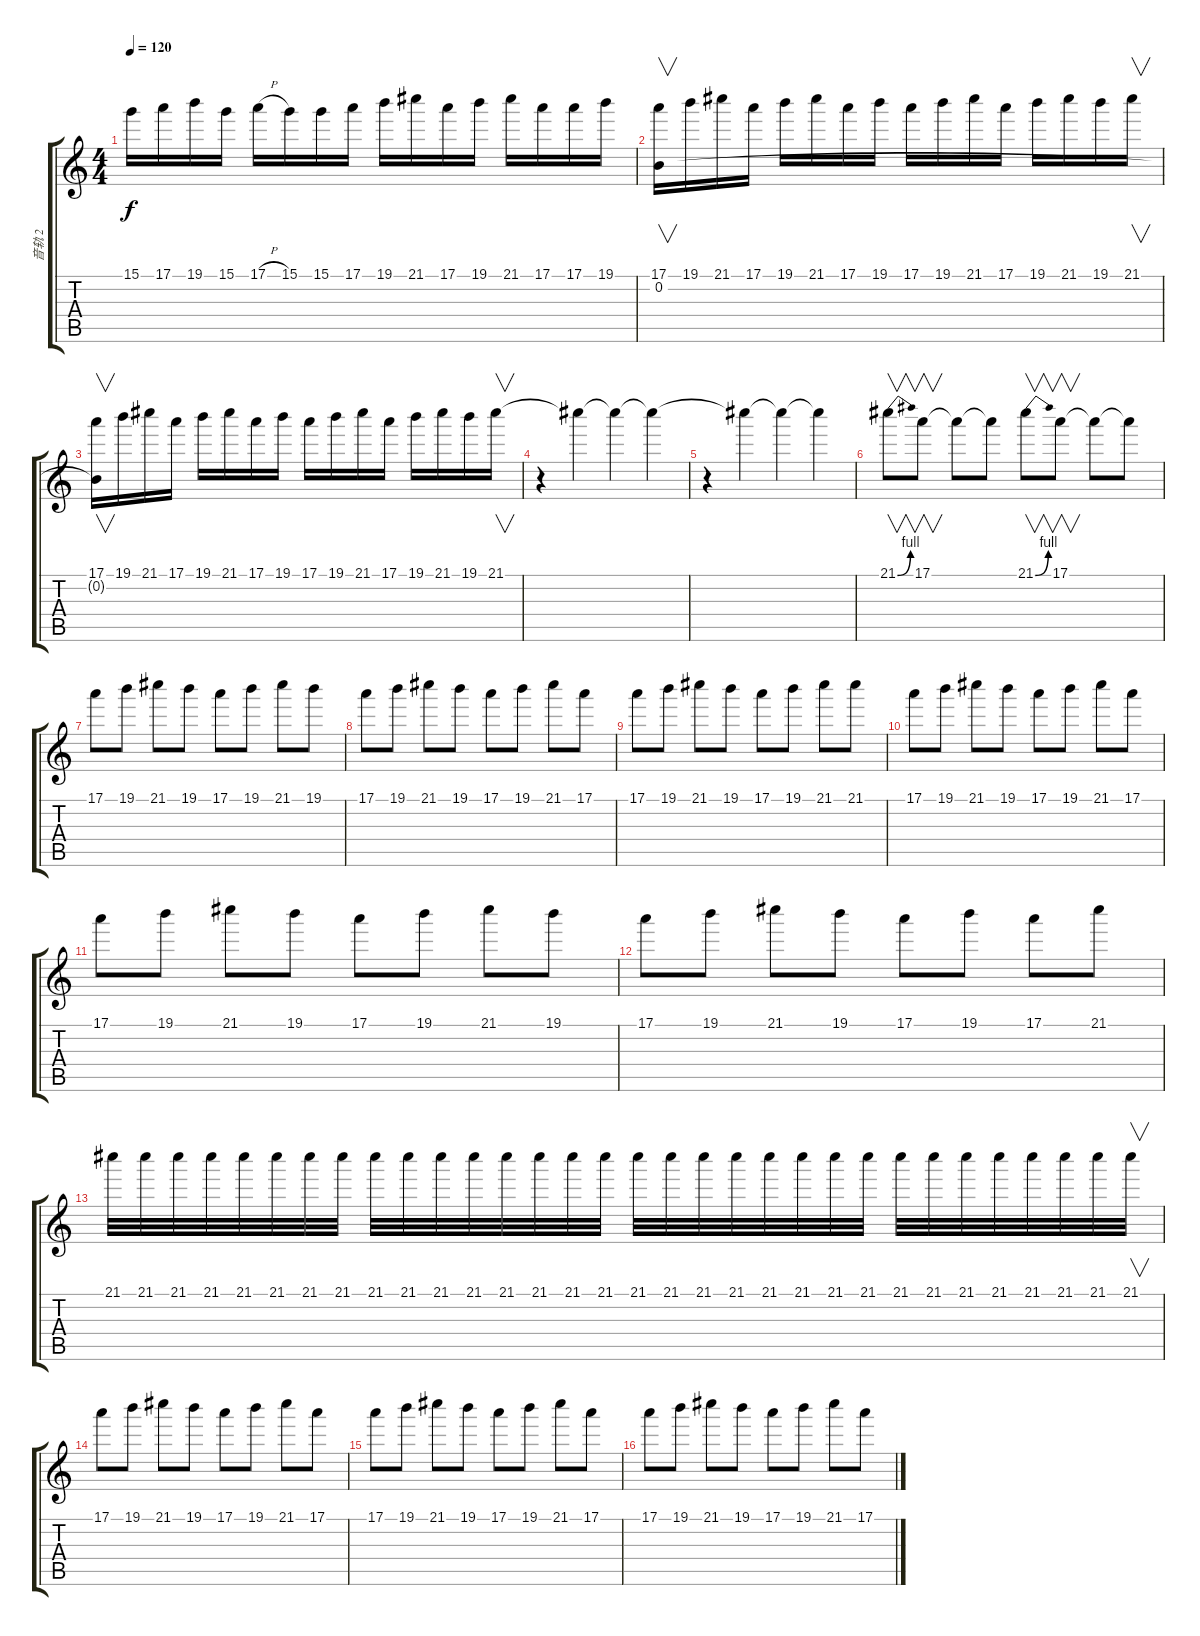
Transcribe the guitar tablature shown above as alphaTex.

\track ("音轨 2" "音轨 2") {instrument overdrivenguitar}
\staff {score tabs}
\tuning (E4 B3 G3 D3 A2 E2) {hide}
\ts (4 4)
\tempo 120
\clef g2
\ks c
15.1.16{dy f} 17.1.16 19.1.16 15.1.16 17.1{h}.16 15.1.16 15.1.16 17.1.16 19.1.16 21.1.16 17.1.16 19.1.16 21.1.16 17.1.16 17.1.16 19.1.16 |
(17.1 0.2).16{v} 19.1.16 21.1.16 17.1.16 19.1.16 21.1.16 17.1.16 19.1.16 17.1.16 19.1.16 21.1.16 17.1.16 19.1.16 21.1.16 19.1.16 21.1.16{v} |
(17.1 0.2{t}).16{v} 19.1.16 21.1.16 17.1.16 19.1.16 21.1.16 17.1.16 19.1.16 17.1.16 19.1.16 21.1.16 17.1.16 19.1.16 21.1.16 19.1.16 21.1.16{v} |
r.4 21.1{t}.4 21.1{t}.4 21.1{t}.4 |
r.4 21.1{t}.4 21.1{t}.4 21.1{t}.4 |
21.1{be (bend 0 0 60 4)}.8{v} 17.1.8{v} 17.1{t}.8 17.1{t}.8 21.1{be (bend 0 0 60 4)}.8{v} 17.1.8{v} 17.1{t}.8 17.1{t}.8 |
17.1.8 19.1.8 21.1.8 19.1.8 17.1.8 19.1.8 21.1.8 19.1.8 |
17.1.8 19.1.8 21.1.8 19.1.8 17.1.8 19.1.8 21.1.8 17.1.8 |
17.1.8 19.1.8 21.1.8 19.1.8 17.1.8 19.1.8 21.1.8 21.1.8 |
17.1.8 19.1.8 21.1.8 19.1.8 17.1.8 19.1.8 21.1.8 17.1.8 |
17.1.8 19.1.8 21.1.8 19.1.8 17.1.8 19.1.8 21.1.8 19.1.8 |
17.1.8 19.1.8 21.1.8 19.1.8 17.1.8 19.1.8 17.1.8 21.1.8 |
21.1.32 21.1.32 21.1.32 21.1.32 21.1.32 21.1.32 21.1.32 21.1.32 21.1.32 21.1.32 21.1.32 21.1.32 21.1.32 21.1.32 21.1.32 21.1.32 21.1.32 21.1.32 21.1.32 21.1.32 21.1.32 21.1.32 21.1.32 21.1.32 21.1.32 21.1.32 21.1.32 21.1.32 21.1.32 21.1.32 21.1.32 21.1.32{v} |
17.1.8 19.1.8 21.1.8 19.1.8 17.1.8 19.1.8 21.1.8 17.1.8 |
17.1.8 19.1.8 21.1.8 19.1.8 17.1.8 19.1.8 21.1.8 17.1.8 |
17.1.8 19.1.8 21.1.8 19.1.8 17.1.8 19.1.8 21.1.8 17.1.8
